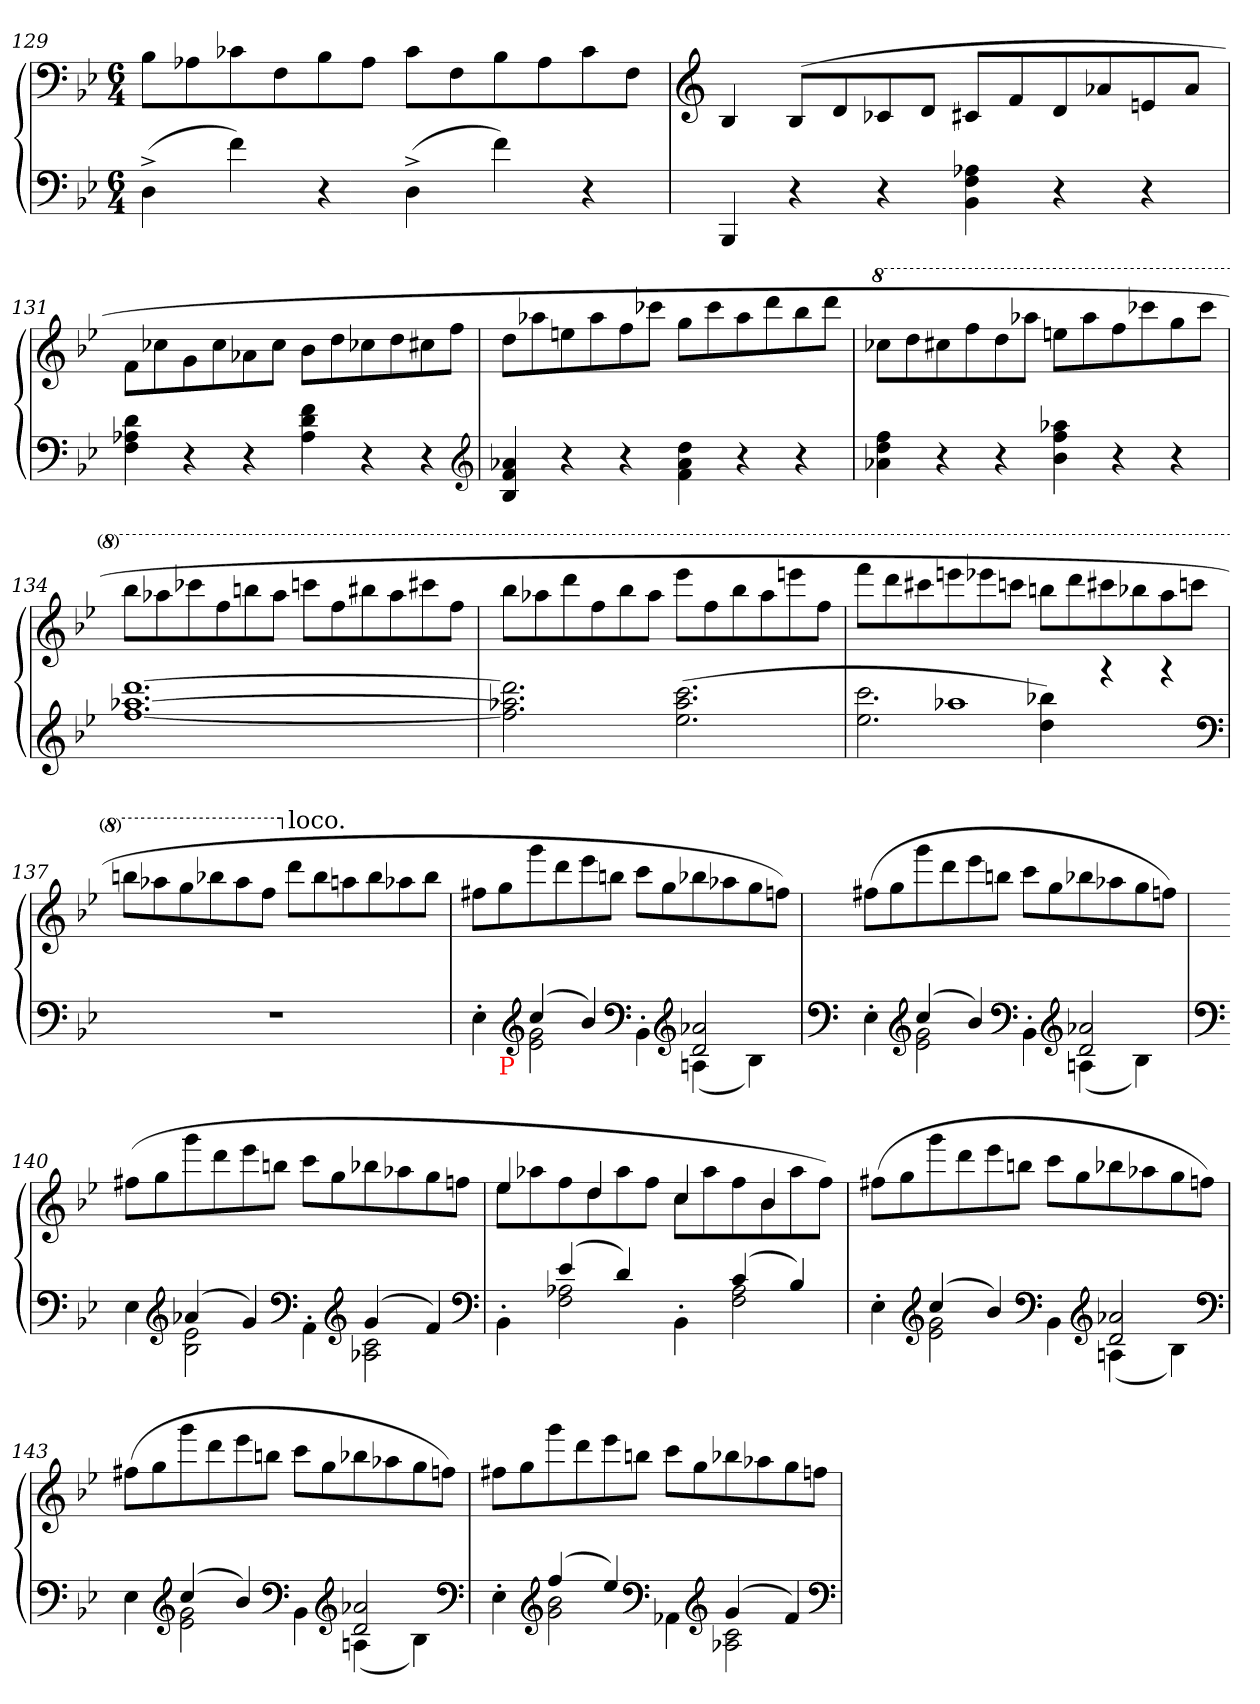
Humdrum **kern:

**kern	**kern
*part1	*part1
*staff2	*staff1
*clefF4	*clefF4
*k[b-e-]	*k[b-e-]
*g:	*g:
*M6/4	*M6/4
=129	=129
(>4D^<	8B-L
.	8A-X
4f)	8c-X
.	8F
4r	8B-
.	8A-J
(>4D^<	8c-L
.	8F
4f)	8B-
.	8A-
4r	8c-
.	8FJ
=130	=130
*	*clefG2
4BBB-	4B-
4r	(>8B-L
.	8d
4r	8c-X
.	8dJ
4A-X 4F 4BB-	8c#XL
.	8f
4r	8d
.	8a-X
4r	8en
.	8a-J
=131	=131
4d 4A-X 4F	8f\L
.	8cc-X
4r	8g
.	8cc-
4r	8a-X
.	8cc-J
4f 4d 4A-	8b-L
.	8dd
4r	8cc-X
.	8dd
4r	8cc#X
.	8ffJ
*clefG2	*
=132	=132
4a-X 4f 4B-	8ddL
.	8aa-X
4r	8een
.	8aa-
4r	8ff
.	8ccc-XJ
4dd\ 4a-\ 4f\	8ggL
.	8ccc-
4r	8aa-
.	8ddd
4r	8bb-
.	8dddJ
=133	=133
*	*8va
4ff 4dd 4a-X	8ccc-XL
.	8ddd
4r	8ccc#X
.	8fff
4r	8ddd
.	8aaa-XJ
4aa-X 4ff 4b-	8eeenL
.	8aaa-
4r	8fff
.	8cccc-X
4r	8ggg
.	8cccc-J
=134	=134
[1.ddd [1.aa-X [1.ff	8bbb-L
.	8aaa-X
.	8cccc-X
.	8fff
.	8bbb
.	8aaa-J
.	8ccccnL
.	8fff
.	8bbb#
.	8aaa-
.	8cccc#X
.	8fffJ
=135	=135
2.ddd] 2.aa-X] 2.ff]	8bbb-L
.	8aaa-X
.	8dddd
.	8fff
.	8bbb-
.	8aaa-J
(>2.ccc 2.aa- 2.ee-	8eeee-L
.	8fff
.	8bbb-
.	8aaa-
.	8eeeen
.	8fffJ
=136	=136
*^	*
2.ccc\ 2.ee-\	4.ryy	8ffffL
.	.	8dddd
.	.	8cccc#X
.	1aa-X	8eeeen
.	.	8eeee-X
.	.	8ccccnJ
4bb-X\ 4dd\)	.	8bbbnL
.	.	8dddd
4r	.	8cccc#X
.	.	8bbb-X
4r	.	8aaa
.	8ryy	8ccccnJ
*v	*v	*
*clefF4	*
=137	=137
1.r	8bbbnL
.	8aaa-X
.	8ggg
.	8bbb-X
.	8aaa-
.	8fffJ
*	*X8va
!	!LO:TX:a:t=loco.
.	8dddL
.	8bb-
.	8aan
.	8bb-
.	8aa-X
.	8bb-J
=138	=138
*^	*
*	*^	*
4E-'>\	4ryy	8ryy	8ff#XL
!	!	!LO:TX:b:color=red:t=P	!
.	.	1ryy	8gg
*clefG2	*	*	*
(>4cc	2g 2e-	.	8ggg
.	.	.	8ddd
4b-)	.	.	8eee-
.	.	.	8bbnJ
*clefF4	*	*	*
4ryy	4BB-'>\	.	8cccL
.	.	.	8gg
*clefG2	*	*	*
2a-X 2d	(<4An	.	8bb-X
.	.	4.ryy	8aa-X
.	4B-)	.	8gg
.	.	.	8ffnJ)
*v	*v	*v	*
=139	=139
*clefF4	*
*^	*
4ryy	4E-'>	(>8ff#XL
.	.	8gg
*clefG2	*	*
(>4cc	2g 2e-	8ggg
.	.	8ddd
4b-)	.	8eee-
.	.	8bbnJ
*clefF4	*	*
4ryy	4BB-'>\	8cccL
.	.	8gg
*clefG2	*	*
2a-X 2d	(<4An	8bb-X
.	.	8aa-X
.	4B-)	8gg
.	.	8ffnJ)
=140	=140	=140
*clefF4	*	*
4ryy	4E-\	(>8ff#XL
.	.	8gg
*clefG2	*	*
(>4a-X	2e- 2B-	8ggg
.	.	8ddd
4g)	.	8eee-
.	.	8bbnJ
*clefF4	*	*
4ryy	4AA'>\	8cccL
.	.	8gg
*clefG2	*	*
(>4g	2c 2A-X	8bb-X
.	.	8aa-X
4f)	.	8gg
.	.	8ffnJ
*clefF4	*	*
=141	=141	=141
*	*	*^
4ryy	4BB-'>\	4ee-	8ee-L
.	.	.	8aa-X
(>4e-	2A-X 2F	8ryy	8ff
.	.	4dd	8dd
4d)	.	.	8aa-
.	.	8ryy	8ffJ
4ryy	4BB-'>\	4cc	8ccL
.	.	.	8aa-
(>4c	2A- 2F	8ryy	8ff
.	.	4b-	8b-
4B-)	.	.	8aa-
.	.	8ryy	8ffJ)
*	*	*v	*v
=142	=142	=142
4ryy	4E-'>	(>8ff#XL
.	.	8gg
*clefG2	*	*
(>4cc	2g 2e-	8ggg
.	.	8ddd
4b-)	.	8eee-
.	.	8bbnJ
*clefF4	*	*
4ryy	4BB-\	8cccL
.	.	8gg
*clefG2	*	*
2a-X 2d	(<4An	8bb-X
.	.	8aa-X
.	4B-)	8gg
.	.	8ffnJ)
*clefF4	*	*
=143	=143	=143
4ryy	4E-	(>8ff#XL
.	.	8gg
*clefG2	*	*
(>4cc	2g 2e-	8ggg
.	.	8ddd
4b-)	.	8eee-
.	.	8bbnJ
*clefF4	*	*
4ryy	4BB-\	8cccL
.	.	8gg
*clefG2	*	*
2a-X 2d	(<4An	8bb-X
.	.	8aa-X
.	4B-)	8gg
.	.	8ffnJ)
*clefF4	*	*
=144	=144	=144
4ryy	4E-'>	8ff#XL
.	.	8gg
*clefG2	*	*
(>4ff	2b- 2g	8ggg
.	.	8ddd
4ee-)	.	8eee-
.	.	8bbnJ
*clefF4	*	*
4ryy	4AA-X\	8cccL
.	.	8gg
*clefG2	*	*
(>4g	2c 2A-X	8bb-X
.	.	8aa-X
4f)	.	8gg
.	.	8ffnJ
*v	*v	*
*clefF4	*
=	=
*-	*-
